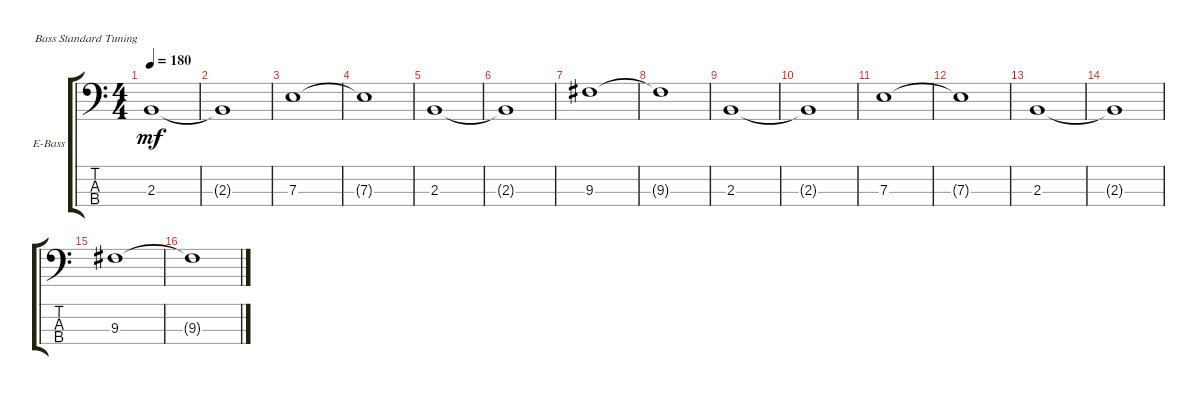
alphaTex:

\defaultSystemsLayout 4
\bracketExtendMode groupsimilarinstruments
\firstSystemTrackNameOrientation horizontal
\otherSystemsTrackNameOrientation horizontal
\track ("Бас (Петар)" "E-Bass") {instrument electricbassfinger}
\staff {score tabs}
\tuning (G2 D2 A1 E1)
\ts (4 4)
\tempo 180
\clef f4
\ks c
2.3.1{dy mf} |
2.3{t}.1 |
7.3.1 |
7.3{t}.1 |
2.3.1 |
2.3{t}.1 |
9.3.1 |
9.3{t}.1 |
2.3.1 |
2.3{t}.1 |
7.3.1 |
7.3{t}.1 |
2.3.1 |
2.3{t}.1 |
9.3.1 |
9.3{t}.1
